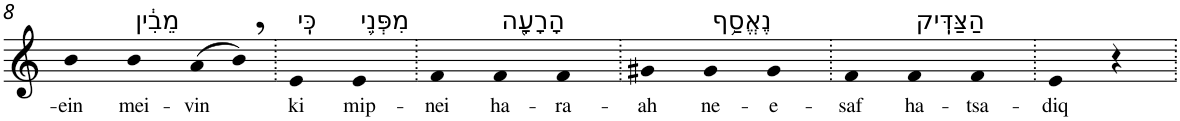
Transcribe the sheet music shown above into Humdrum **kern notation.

**kern	**text
*part1	*part1
*staff1	*staff1
*I"Piano	*
*I'Pno	*
!!LO:PB:g=z
*clefG2	*
*k[]	*
=8	=8
!	!LO:LY:b
4b	-ein
!LO:TX:a:t=מֵבִ֔ין	!
!	!LO:LY:b
4b	mei-
!	!LO:LY:b
(8a	-vin
8b,)	.
=9.	=9.
!LO:TX:a:t=כִּֽי	!
!	!LO:LY:b
4e	ki
!LO:TX:a:t=מִפְּנֵ֥י	!
!	!LO:LY:b
4e	mip-
=10.	=10.
!	!LO:LY:b
4f	-nei
!LO:TX:a:t=הָרָעָ֖ה	!
!	!LO:LY:b
4f	ha-
!	!LO:LY:b
4f	-ra-
=11.	=11.
!	!LO:LY:b
4g#X	-ah
!LO:TX:a:t=נֶאֱסַ֥ף	!
!	!LO:LY:b
4g#	ne-
!	!LO:LY:b
4g#	-e-
=12.	=12.
!	!LO:LY:b
4f	-saf
!LO:TX:a:t=הַצַּדִּֽיק	!
!	!LO:LY:b
4f	ha-
!	!LO:LY:b
4f	-tsa-
=13.	=13.
!	!LO:LY:b
4e	-diq
4r	.
=.	=.
*-	*-
